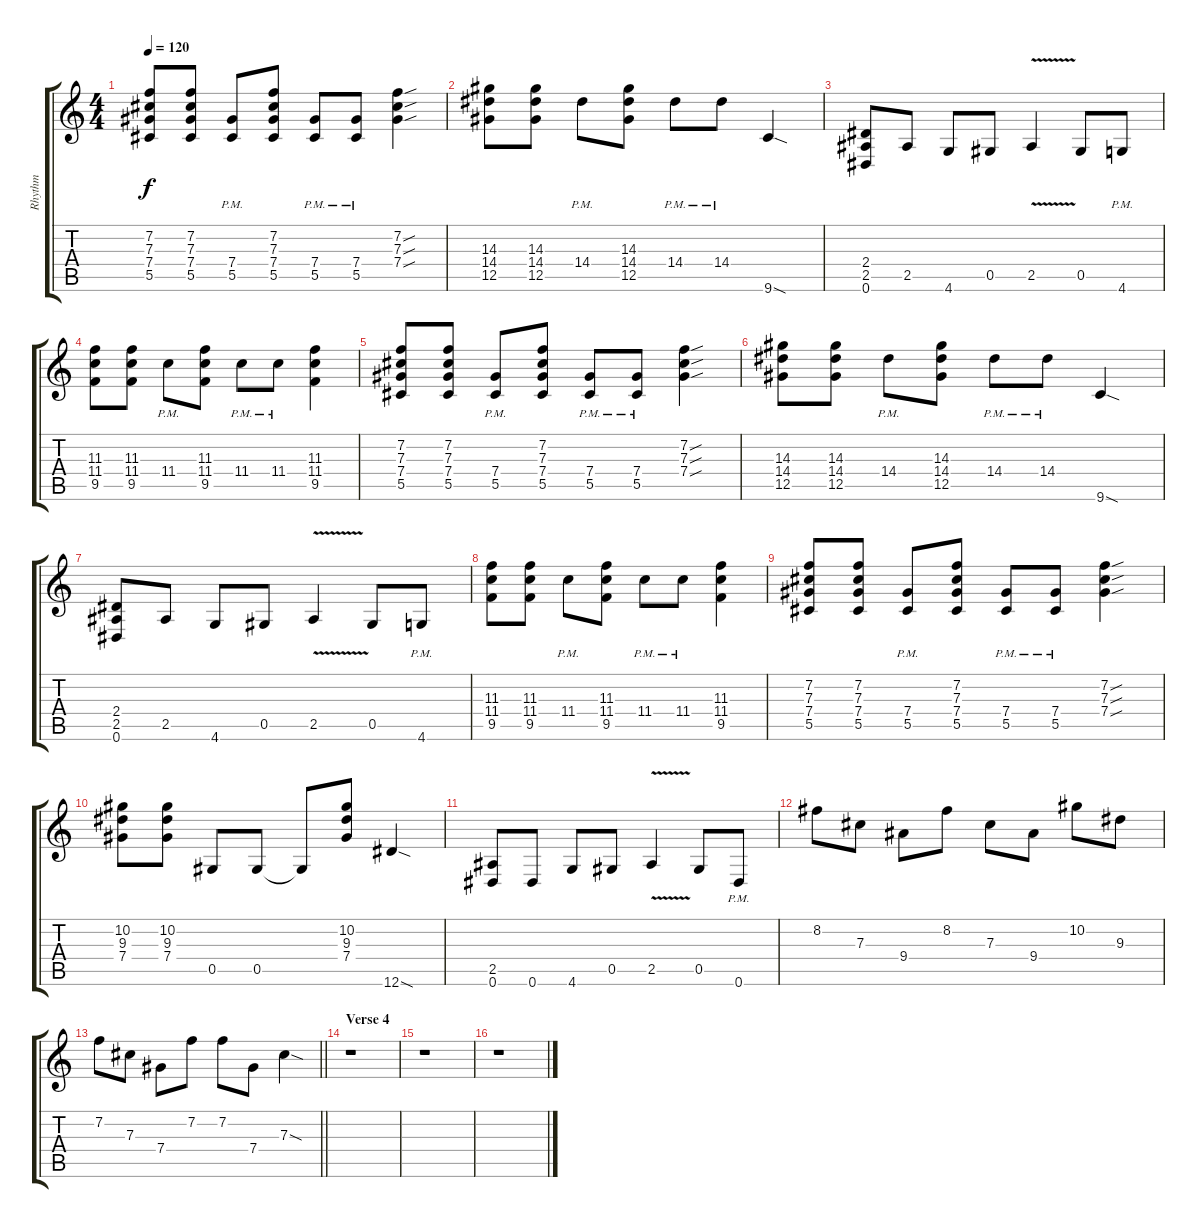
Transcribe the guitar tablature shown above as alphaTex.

\track ("Rhythm" "Rhythm") {instrument distortionguitar}
\staff {score tabs}
\tuning (Eb4 Bb3 Gb3 Db3 Ab2 Eb2) {hide}
\ts (4 4)
\tempo 120
\clef g2
\ks c
(7.2 7.3 7.4 5.5).8{dy f} (7.2 7.3 7.4 5.5).8 (7.4{pm} 5.5{pm}).8 (7.2 7.3 7.4 5.5).8 (7.4{pm} 5.5{pm}).8 (7.4{pm} 5.5{pm}).8 (7.2{sou} 7.3{sou} 7.4{sou}).4 |
(14.3 14.4 12.5).8 (14.3 14.4 12.5).8 14.4{pm}.8 (14.3 14.4 12.5).8 14.4{pm}.8 14.4{pm}.8 9.6{sod}.4 |
(2.4 2.5 0.6).8 2.5.8 4.6.8 0.5.8 2.5{v}.4 0.5.8 4.6{pm}.8 |
(11.3 11.4 9.5).8 (11.3 11.4 9.5).8 11.4{pm}.8 (11.3 11.4 9.5).8 11.4{pm}.8 11.4{pm}.8 (11.3 11.4 9.5).4 |
(7.2 7.3 7.4 5.5).8 (7.2 7.3 7.4 5.5).8 (7.4{pm} 5.5{pm}).8 (7.2 7.3 7.4 5.5).8 (7.4{pm} 5.5{pm}).8 (7.4{pm} 5.5{pm}).8 (7.2{sou} 7.3{sou} 7.4{sou}).4 |
(14.3 14.4 12.5).8 (14.3 14.4 12.5).8 14.4{pm}.8 (14.3 14.4 12.5).8 14.4{pm}.8 14.4{pm}.8 9.6{sod}.4 |
(2.4 2.5 0.6).8 2.5.8 4.6.8 0.5.8 2.5{v}.4 0.5.8 4.6{pm}.8 |
(11.3 11.4 9.5).8 (11.3 11.4 9.5).8 11.4{pm}.8 (11.3 11.4 9.5).8 11.4{pm}.8 11.4{pm}.8 (11.3 11.4 9.5).4 |
(7.2 7.3 7.4 5.5).8 (7.2 7.3 7.4 5.5).8 (7.4{pm} 5.5{pm}).8 (7.2 7.3 7.4 5.5).8 (7.4{pm} 5.5{pm}).8 (7.4{pm} 5.5{pm}).8 (7.2{sou} 7.3{sou} 7.4{sou}).4 |
(10.2 9.3 7.4).8 (10.2 9.3 7.4).8 0.5.8 0.5.8 0.5{t}.8 (10.2 9.3 7.4).8 12.6{sod}.4 |
(2.5 0.6).8 0.6.8 4.6.8 0.5.8 2.5{v}.4 0.5.8 0.6{pm}.8 |
8.2.8 7.3.8 9.4.8 8.2.8 7.3.8 9.4.8 10.2.8 9.3.8 |
\barLineRight lightlight
7.2.8 7.3.8 7.4.8 7.2.8 7.2.8 7.4.8 7.3{sod}.4 |
\section ("" "Verse 4")
r.1 |
r.1 |
r.1
